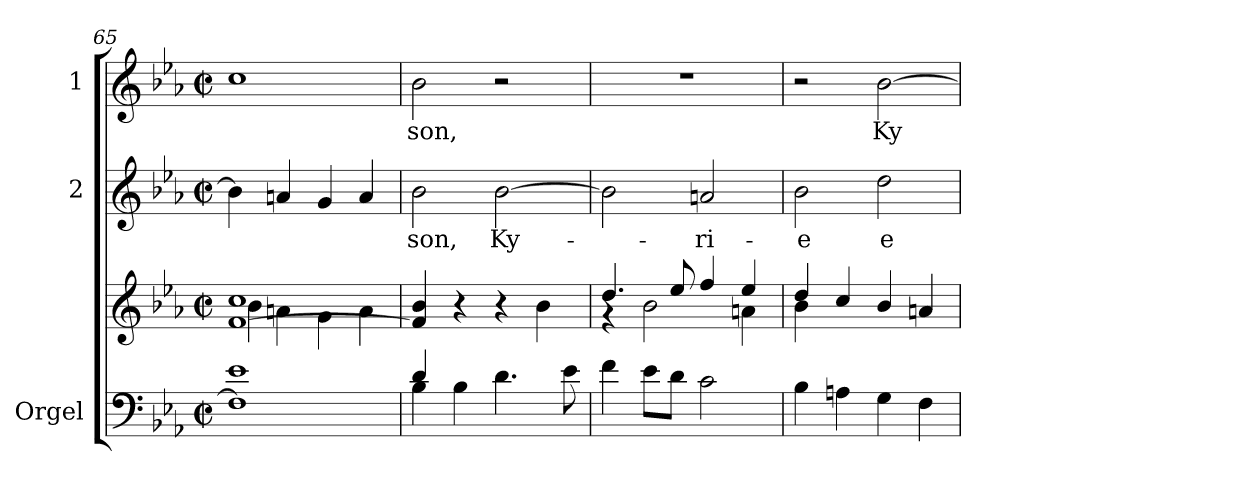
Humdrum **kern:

**kern	**kern	**kern	**text	**kern	**text
*part3	*part3	*part2	*part2	*part1	*part1
*staff4	*staff3	*staff2	*staff2	*staff1	*staff1
*I"Orgel	*	*I"2	*	*I"1	*
*I'Org.	*	*	*	*	*
*clefF4	*clefG2	*clefG2	*	*clefG2	*
*k[b-e-a-]	*k[b-e-a-]	*k[b-e-a-]	*	*k[b-e-a-]	*
*E-:	*E-:	*E-:	*	*E-:	*
*M2/2	*M2/2	*M2/2	*	*M2/2	*
*met(c|)	*met(c|)	*met(c|)	*	*met(c|)	*
=65	=65	=65	=65	=65	=65
*^	*^	*	*	*	*
1e-	1F]	[<1f 1cc	4b-\	4b-\]	.	1cc	.
.	.	.	4an\	4an/	.	.	.
.	.	.	4g\	4g/	.	.	.
.	.	.	4a\	4a/	.	.	.
!!LO:LB:g=z
=66	=66	=66	=66	=66	=66	=66	=66
!	!	!	!	!	!LO:LY:b	!	!LO:LY:b
*	*	*v	*v	*	*	*	*
4d/	4B-\	4f/] 4b-/	2b-\	-son,	2b-\	-son,
2.ryy	4B-\	4r	.	.	.	.
!	!	!	!	!LO:LY:b	!	!
.	4.d\	4r	[2b-\	Ky-	2r	.
.	.	4b-\	.	.	.	.
.	8e-\	.	.	.	.	.
*v	*v	*	*	*	*	*
=67	=67	=67	=67	=67	=67
*	*^	*	*	*	*
4f\	4.dd/	4rf	2b-\]	.	1r	.
8e-\L	.	2b-\	.	.	.	.
8d\J	8ee-/	.	.	.	.	.
!	!	!	!	!LO:LY:b	!	!
2c\	4ff/	.	2an/	-ri-	.	.
.	4ee-/	4an\	.	.	.	.
=68	=68	=68	=68	=68	=68	=68
!	!	!	!	!LO:LY:b	!	!
4B-\	4dd/	4b-\	2b-\	-e	2r	.
4An\	4cc/	2.ryy	.	.	.	.
!	!	!	!	!LO:LY:b	!	!LO:LY:b
4G\	4b-/	.	2dd\	e-	[2b-\	Ky-
4F\	4an/	.	.	.	.	.
*	*v	*v	*	*	*	*
=	=	=	=	=	=
*-	*-	*-	*-	*-	*-
